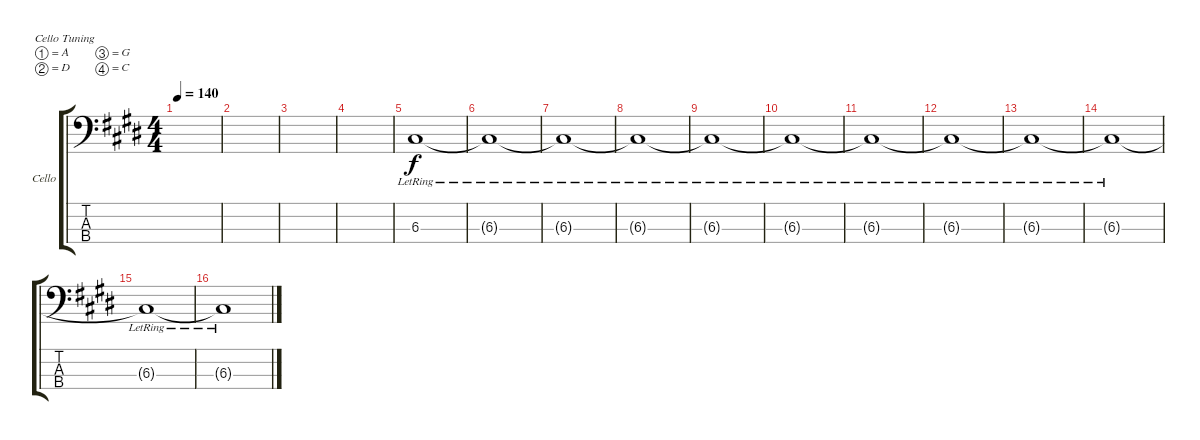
\defaultSystemsLayout 4
\bracketExtendMode groupsimilarinstruments
\firstSystemTrackNameOrientation horizontal
\otherSystemsTrackNameOrientation horizontal
\track ("Cello" "Cello") {instrument cello}
\staff {score tabs}
\tuning (A3 D3 G2 C2)
\ts (4 4)
\tempo 140
\clef f4
\scale
0.333333
\ks e
|
\scale
0.333333 |
\scale
0.333333 |
\scale
0.333333 |
6.3{lr}.1 |
6.3{lr t}.1 |
6.3{lr t}.1 |
6.3{lr t}.1 |
6.3{lr t}.1 |
6.3{lr t}.1 |
6.3{lr t}.1 |
6.3{lr t}.1 |
6.3{lr t}.1 |
6.3{lr t}.1 |
6.3{lr t}.1 |
6.3{lr t}.1
